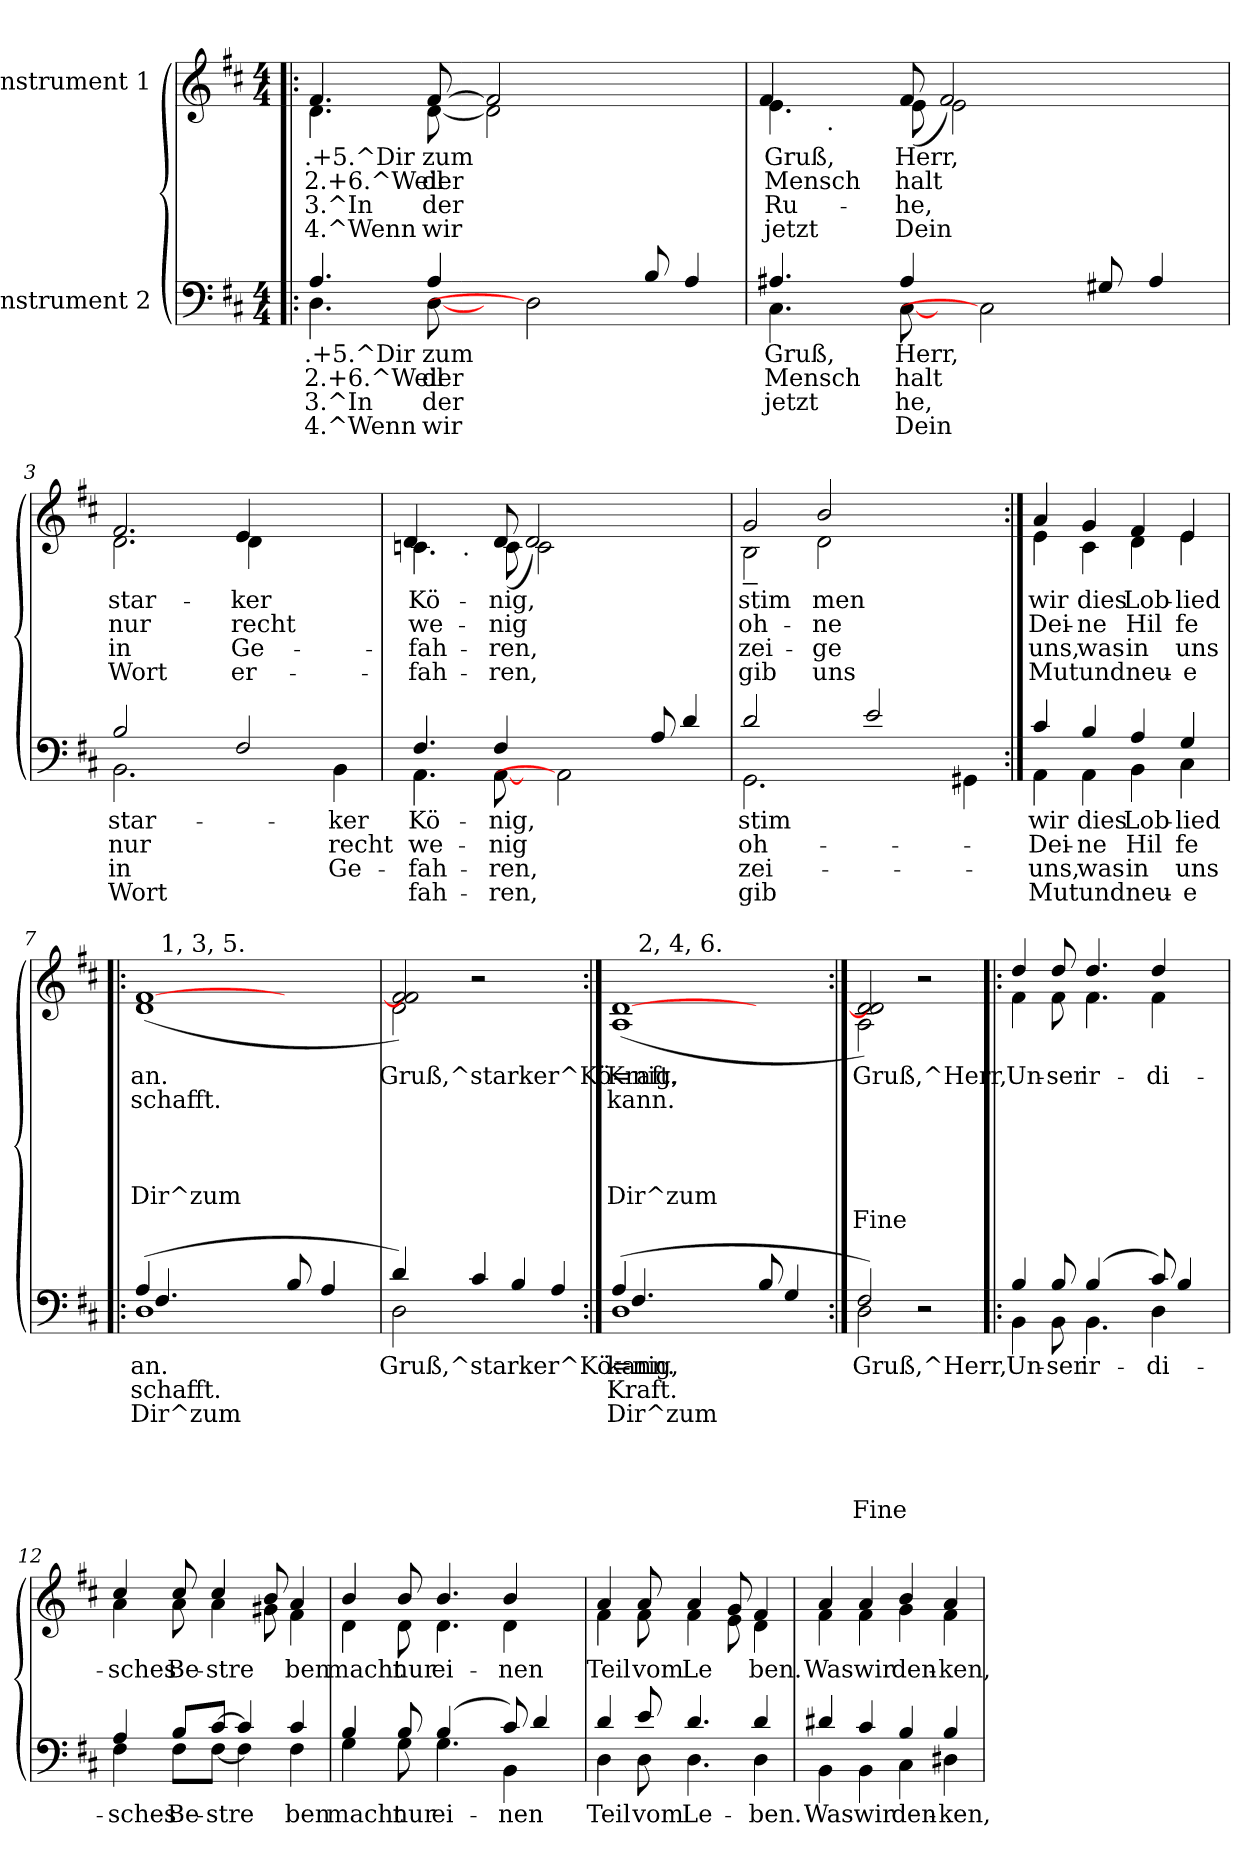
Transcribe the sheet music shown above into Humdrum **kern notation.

**kern	**text	**text	**text	**text	**text	**text	**text	**kern	**text	**text	**text	**text	**text	**text	**text
*part2	*part2	*part2	*part2	*part2	*part2	*part2	*part2	*part1	*part1	*part1	*part1	*part1	*part1	*part1	*part1
*staff2	*staff2	*staff2	*staff2	*staff2	*staff2	*staff2	*staff2	*staff1	*staff1	*staff1	*staff1	*staff1	*staff1	*staff1	*staff1
*I"Instrument 2	*	*	*	*	*	*	*	*I"Instrument 1	*	*	*	*	*	*	*
!!LO:PB:g=z
*stria5	*	*	*	*	*	*	*	*stria5	*	*	*	*	*	*	*
*clefF4	*	*	*	*	*	*	*	*clefG2	*	*	*	*	*	*	*
*k[f#c#]	*	*	*	*	*	*	*	*k[f#c#]	*	*	*	*	*	*	*
*D:	*	*	*	*	*	*	*	*D:	*	*	*	*	*	*	*
*M4/4	*	*	*	*	*	*	*	*M4/4	*	*	*	*	*	*	*
=1!|:	=1!|:	=1!|:	=1!|:	=1!|:	=1!|:	=1!|:	=1!|:	=1!|:	=1!|:	=1!|:	=1!|:	=1!|:	=1!|:	=1!|:	=1!|:
*^	*	*	*	*	*	*	*	*	*	*	*	*	*	*	*
!	!	!	!	!	!	!	!	!	!LO:TX:b:t=1	!	!	!	!	!	!	!
!	!	!LO:LY:a:rj	!LO:LY:a:rj	!LO:LY:a:rj	!LO:LY:a:rj	!	!	!	!	!LO:LY:b:rj	!LO:LY:b:rj	!LO:LY:b:rj	!LO:LY:b:rj	!	!	!
*	*	*	*	*	*	*	*	*	*^	*	*	*	*	*	*	*
4.A/	4.D\	.+5.^Dir	2.+6.^Weil	3.^In	4.^Wenn	.	.	.	4.f#/	4.d\	.+5.^Dir	2.+6.^Weil	3.^In	4.^Wenn	.	.	.
!	!	!LO:LY:a:rj	!LO:LY:a:rj	!LO:LY:a:rj	!LO:LY:a:rj	!	!	!	!	!	!LO:LY:b:rj	!LO:LY:b:rj	!LO:LY:b:rj	!LO:LY:b:rj	!	!	!
4A/	[<8D\	zum	der	der	wir	.	.	.	[>8f#/	[<8d\	zum	der	der	wir	.	.	.
!	!	!	!	!	!	!	!	!	!	!	!LO:LY:b:rj	!LO:LY:b:rj	!LO:LY:b:rj	!LO:LY:b:rj	!	!	!
.	1ryy	.	.	.	.	.	.	.	2f#/]	2d\]	.	.	.	.	.	.	.
2D\]	.	.	.	.	.	.	.	.	.	.	.	.	.	.	.	.	.
.	.	.	.	.	.	.	.	.	2ryy	2ryy	.	.	.	.	.	.	.
!	!	!LO:LY:a:rj	!LO:LY:a:rj	!LO:LY:a:rj	!LO:LY:a:rj	!	!	!	!	!	!	!	!	!	!	!	!
8B/	.	.	.	.	.	.	.	.	.	.	.	.	.	.	.	.	.
!	!	!LO:LY:a:rj	!LO:LY:a:rj	!LO:LY:a:rj	!LO:LY:a:rj	!	!	!	!	!	!	!	!	!	!	!	!
4A/	.	.	.	.	.	.	.	.	.	.	.	.	.	.	.	.	.
*	*	*	*	*	*	*	*	*	*v	*v	*	*	*	*	*	*	*
=2	=2	=2	=2	=2	=2	=2	=2	=2	=2	=2	=2	=2	=2	=2	=2	=2
!	!	!LO:LY:a:rj	!LO:LY:a:rj	!LO:LY:a:rj	!LO:LY:a:rj	!	!	!	!	!LO:LY:b:rj	!LO:LY:b:rj	!LO:LY:b:rj	!LO:LY:b:rj	!	!	!
*	*	*	*	*	*	*	*	*	*^	*	*	*	*	*	*	*
*	*	*	*	*	*	*	*	*	*	*^	*	*	*	*	*	*	*
4.A#X/	4.C#\	Gruß,	Mensch	jetzt	.	.	.	.	4.e\	4f#/	8ryy	Gruß,	Mensch	Ru-	-jetzt	.	.	.
.	.	.	.	.	.	.	.	.	.	.	32ryy	.	.	.	.	.	.	.
!	!	!	!	!	!	!	!	!	!	!	!LO:TX:b:t=.	!	!	!	!	!	!	!
.	.	.	.	.	.	.	.	.	.	.	1ryy	.	.	.	.	.	.	.
.	.	.	.	.	.	.	.	.	.	8ryy	.	.	.	.	.	.	.	.
!	!	!LO:LY:a:rj	!LO:LY:a:rj	!LO:LY:a:rj	!LO:LY:a:rj	!	!	!	!	!	!	!LO:LY:b:rj	!LO:LY:b:rj	!LO:LY:b:rj	!LO:LY:b:rj	!	!	!
4A#/	[<8C#\	Herr,	halt	he,	Dein	.	.	.	8f#/	(<8e\	.	Herr,	halt	he,	Dein	.	.	.
!	!	!	!	!	!	!	!	!	!	!	!	!LO:LY:b:rj	!LO:LY:b:rj	!LO:LY:b:rj	!LO:LY:b:rj	!	!	!
.	1ryy	.	.	.	.	.	.	.	2f#/)	2e\	.	.	.	.	.	.	.	.
2C#\]	.	.	.	.	.	.	.	.	.	.	.	.	.	.	.	.	.	.
.	.	.	.	.	.	.	.	.	2ryy	2ryy	.	.	.	.	.	.	.	.
!	!	!LO:LY:a:rj	!LO:LY:a:rj	!LO:LY:a:rj	!LO:LY:a:rj	!	!	!	!	!	!	!	!	!	!	!	!	!
8G#X/	.	.	.	.	.	.	.	.	.	.	.	.	.	.	.	.	.	.
.	.	.	.	.	.	.	.	.	.	.	4ryy	.	.	.	.	.	.	.
!	!	!LO:LY:a:rj	!LO:LY:a:rj	!LO:LY:a:rj	!LO:LY:a:rj	!	!	!	!	!	!	!	!	!	!	!	!	!
4A#/	.	.	.	.	.	.	.	.	.	.	.	.	.	.	.	.	.	.
.	.	.	.	.	.	.	.	.	.	.	16.ryy	.	.	.	.	.	.	.
=3	=3	=3	=3	=3	=3	=3	=3	=3	=3	=3	=3	=3	=3	=3	=3	=3	=3	=3
!	!	!LO:LY:a:rj	!LO:LY:a:rj	!LO:LY:a:rj	!LO:LY:a:rj	!	!	!	!	!	!	!LO:LY:b:rj	!LO:LY:b:rj	!LO:LY:b:rj	!LO:LY:b:rj	!	!	!
*	*	*	*	*	*	*	*	*	*	*v	*v	*	*	*	*	*	*	*
2.BB\	2B/	star-	-nur	in	Wort	.	.	.	2.f#/	2.d\	star-	-nur	in	Wort	.	.	.
.	1ryy	.	.	.	.	.	.	.	.	.	.	.	.	.	.	.	.
!	!	!	!	!	!	!	!	!	!	!	!LO:LY:b:rj	!LO:LY:b:rj	!LO:LY:b:rj	!LO:LY:b:rj	!	!	!
2F#/	.	.	.	.	.	.	.	.	4e/	4d\	ker	recht	Ge-	-er-	.	.	.
.	.	.	.	.	.	.	.	.	2ryy	2ryy	.	.	.	.	.	.	.
!	!	!LO:LY:a:rj	!LO:LY:a:rj	!LO:LY:a:rj	!LO:LY:a:rj	!	!	!	!	!	!	!	!	!	!	!	!
4BB\	.	ker	recht	Ge-	-	.	.	.	.	.	.	.	.	.	.	.	.
=4	=4	=4	=4	=4	=4	=4	=4	=4	=4	=4	=4	=4	=4	=4	=4	=4	=4
!	!	!LO:LY:a:rj	!LO:LY:a:rj	!LO:LY:a:rj	!LO:LY:a:rj	!	!	!	!	!	!LO:LY:b:rj	!LO:LY:b:rj	!LO:LY:b:rj	!LO:LY:b:rj	!	!	!
4.F#/	4.AA\	Kö-	-we-	-fah-	-fah-	.	.	.	4.cn\	4d/	-Kö-	-we-	-fah-	-fah-	.	.	.
!	!	!	!	!	!	!	!	!	!	!LO:TX:b:t=.	!	!	!	!	!	!	!
.	.	.	.	.	.	.	.	.	.	8ryy	.	.	.	.	.	.	.
!	!	!LO:LY:a:rj	!LO:LY:a:rj	!LO:LY:a:rj	!LO:LY:a:rj	!	!	!	!	!	!LO:LY:b:rj	!LO:LY:b:rj	!LO:LY:b:rj	!LO:LY:b:rj	!	!	!
4F#/	[<8AA\	-nig,	nig	ren,	ren,	.	.	.	8d/	(<8c\	-nig,	nig	ren,	ren,	.	.	.
!	!	!	!	!	!	!	!	!	!	!	!LO:LY:b:rj	!LO:LY:b:rj	!LO:LY:b:rj	!LO:LY:b:rj	!	!	!
.	1ryy	.	.	.	.	.	.	.	2d/)	2c\	.	.	.	.	.	.	.
2AA\]	.	.	.	.	.	.	.	.	.	.	.	.	.	.	.	.	.
.	.	.	.	.	.	.	.	.	2ryy	2ryy	.	.	.	.	.	.	.
!	!	!LO:LY:a:rj	!LO:LY:a:rj	!LO:LY:a:rj	!LO:LY:a:rj	!	!	!	!	!	!	!	!	!	!	!	!
8A/	.	.	.	.	.	.	.	.	.	.	.	.	.	.	.	.	.
!	!	!LO:LY:a:rj	!LO:LY:a:rj	!LO:LY:a:rj	!LO:LY:a:rj	!	!	!	!	!	!	!	!	!	!	!	!
4d/	.	.	.	.	.	.	.	.	.	.	.	.	.	.	.	.	.
=5	=5	=5	=5	=5	=5	=5	=5	=5	=5	=5	=5	=5	=5	=5	=5	=5	=5
!	!	!LO:LY:a:rj	!LO:LY:a:rj	!LO:LY:a:rj	!LO:LY:a:rj	!	!	!	!	!	!LO:LY:b:rj	!LO:LY:b:rj	!LO:LY:b:rj	!LO:LY:b:rj	!	!	!
2.GG\	2d/	stim	oh-	-zei-	-gib	.	.	.	2g/	2B~>\	stim	oh-	-zei-	-gib	.	.	.
!	!	!	!	!	!	!	!	!	!	!	!LO:LY:b:rj	!LO:LY:b:rj	!LO:LY:b:rj	!LO:LY:b:rj	!	!	!
.	1ryy	.	.	.	.	.	.	.	2b/	2d\	men	ne	ge	uns	.	.	.
2e/	.	.	.	.	.	.	.	.	.	.	.	.	.	.	.	.	.
.	.	.	.	.	.	.	.	.	2ryy	2ryy	.	.	.	.	.	.	.
!	!	!LO:LY:a:rj	!LO:LY:a:rj	!LO:LY:a:rj	!LO:LY:a:rj	!	!	!	!	!	!	!	!	!	!	!	!
4GG#X\	.	.	.	.	.	.	.	.	.	.	.	.	.	.	.	.	.
!!LO:LB:g=z	!!
=6:|!	=6:|!	=6:|!	=6:|!	=6:|!	=6:|!	=6:|!	=6:|!	=6:|!	=6:|!	=6:|!	=6:|!	=6:|!	=6:|!	=6:|!	=6:|!	=6:|!	=6:|!
!	!	!LO:LY:a:rj	!LO:LY:a:rj	!LO:LY:a:rj	!LO:LY:a:rj	!	!	!	!	!	!LO:LY:b:rj	!LO:LY:b:rj	!LO:LY:b:rj	!LO:LY:b:rj	!	!	!
4c#/	4AA\	wir	Dei-	-uns,	Mutund	.	.	.	4a/	4e\	wir	Dei-	-uns,	Mutund	.	.	.
!	!	!LO:LY:a:rj	!LO:LY:a:rj	!LO:LY:a:rj	!LO:LY:a:rj	!	!	!	!	!	!LO:LY:b:rj	!LO:LY:b:rj	!LO:LY:b:rj	!LO:LY:b:rj	!	!	!
4B/	4AA\	dies	ne	was	.	.	.	.	4g/	4c#\	dies	ne	was	.	.	.	.
!	!	!LO:LY:a:rj	!LO:LY:a:rj	!LO:LY:a:rj	!LO:LY:a:rj	!	!	!	!	!	!LO:LY:b:rj	!LO:LY:b:rj	!LO:LY:b:rj	!LO:LY:b:rj	!	!	!
4A/	4BB\	Lob-	-Hil	in	neu-	.	.	.	4f#/	4d\	Lob-	-Hil	in	neu-	.	.	.
!	!	!LO:LY:a:rj	!LO:LY:a:rj	!LO:LY:a:rj	!LO:LY:a:rj	!	!	!	!	!	!LO:LY:b:rj	!LO:LY:b:rj	!LO:LY:b:rj	!LO:LY:b:rj	!	!	!
4G/	4C#\	-lied	fe	uns	e	.	.	.	4e/	4e\	-lied	fe	uns	e	.	.	.
=7!|:	=7!|:	=7!|:	=7!|:	=7!|:	=7!|:	=7!|:	=7!|:	=7!|:	=7!|:	=7!|:	=7!|:	=7!|:	=7!|:	=7!|:	=7!|:	=7!|:	=7!|:
*	*^	*	*	*	*	*	*	*	*	*	*	*	*	*	*	*	*
!	!	!	!LO:LY:a:rj	!LO:LY:a:rj	!LO:LY:a:rj	!	!	!	!	!	!	!LO:LY:b:rj	!LO:LY:b:rj	!	!	!	!LO:LY:b:rj	!
(<1D	4.F#/	4A/	an.	schafft.	Dir^zum	.	.	.	.	(<[>1f# 1d	16ryy	an.	schafft.	.	.	.	Dir^zum	.
.	.	.	.	.	.	.	.	.	.	.	64ryy	.	.	.	.	.	.	.
!	!	!	!	!	!	!	!	!	!	!	!LO:TX:a:t=1, 3, 5.	!	!	!	!	!	!	!
.	.	.	.	.	.	.	.	.	.	.	1ryy	.	.	.	.	.	.	.
.	.	1ryy	.	.	.	.	.	.	.	.	.	.	.	.	.	.	.	.
.	1ryy	.	.	.	.	.	.	.	.	.	.	.	.	.	.	.	.	.
!	!	!	!LO:LY:a:rj	!LO:LY:a:rj	!LO:LY:a:rj	!	!	!	!	!	!	!	!	!	!	!	!	!
8B/	.	.	.	.	.	.	.	.	.	4.ryy	.	.	.	.	.	.	.	.
.	.	.	.	.	.	.	.	.	.	.	4ryy	.	.	.	.	.	.	.
!	!	!	!LO:LY:a:rj	!LO:LY:a:rj	!LO:LY:a:rj	!	!	!	!	!	!	!	!	!	!	!	!	!
4A/	.	.	.	.	.	.	.	.	.	.	.	.	.	.	.	.	.	.
.	.	8ryy	.	.	.	.	.	.	.	.	.	.	.	.	.	.	.	.
.	.	.	.	.	.	.	.	.	.	.	32.ryy	.	.	.	.	.	.	.
=8	=8	=8	=8	=8	=8	=8	=8	=8	=8	=8	=8	=8	=8	=8	=8	=8	=8	=8
!	!	!	!LO:LY:a:rj	!	!	!	!	!	!	!	!	!LO:LY:b:rj	!	!	!	!	!	!
*	*v	*v	*	*	*	*	*	*	*	*	*	*	*	*	*	*	*	*
2D\	4d/)	Gruß,^starker^Kö=nig,	.	.	.	.	.	.	2f#/ 2f#/])	2d\	Gruß,^starker^Kö=nig,	.	.	.	.	.	.
.	1ryy	.	.	.	.	.	.	.	.	.	.	.	.	.	.	.	.
!	!	!LO:LY:a:rj	!	!	!	!	!	!	!	!	!	!	!	!	!	!	!
4c#/	.	.	.	.	.	.	.	.	2r	4ryy	.	.	.	.	.	.	.
!	!	!LO:LY:a:rj	!	!	!	!	!	!	!	!	!	!	!	!	!	!	!
4B/	.	.	.	.	.	.	.	.	.	2ryy	.	.	.	.	.	.	.
!	!	!LO:LY:a:rj	!	!	!	!	!	!	!	!	!	!	!	!	!	!	!
4A/	.	.	.	.	.	.	.	.	4ryy	.	.	.	.	.	.	.	.
=9:|!	=9:|!	=9:|!	=9:|!	=9:|!	=9:|!	=9:|!	=9:|!	=9:|!	=9:|!	=9:|!	=9:|!	=9:|!	=9:|!	=9:|!	=9:|!	=9:|!	=9:|!
*	*^	*	*	*	*	*	*	*	*	*	*	*	*	*	*	*	*
!	!	!	!LO:LY:a:rj	!LO:LY:a:rj	!LO:LY:a:rj	!	!	!	!	!	!	!LO:LY:b:rj	!LO:LY:b:rj	!	!	!	!LO:LY:b:rj	!
(<1D	4.F#/	4A/	kann.	Kraft.	Dir^zum	.	.	.	.	(<[>1d 1A	8ryy	Kraft.	kann.	.	.	.	Dir^zum	.
!	!	!	!	!	!	!	!	!	!	!	!LO:TX:a:t=2, 4, 6.	!	!	!	!	!	!	!
.	.	.	.	.	.	.	.	.	.	.	1ryy	.	.	.	.	.	.	.
.	.	1ryy	.	.	.	.	.	.	.	.	.	.	.	.	.	.	.	.
.	1ryy	.	.	.	.	.	.	.	.	.	.	.	.	.	.	.	.	.
!	!	!	!LO:LY:a:rj	!LO:LY:a:rj	!LO:LY:a:rj	!	!	!	!	!	!	!	!	!	!	!	!	!
8B/	.	.	.	.	.	.	.	.	.	4.ryy	.	.	.	.	.	.	.	.
!	!	!	!LO:LY:a:rj	!LO:LY:a:rj	!LO:LY:a:rj	!	!	!	!	!	!	!	!	!	!	!	!	!
4G/	.	.	.	.	.	.	.	.	.	.	4ryy	.	.	.	.	.	.	.
.	.	8ryy	.	.	.	.	.	.	.	.	.	.	.	.	.	.	.	.
=10:|!	=10:|!	=10:|!	=10:|!	=10:|!	=10:|!	=10:|!	=10:|!	=10:|!	=10:|!	=10:|!	=10:|!	=10:|!	=10:|!	=10:|!	=10:|!	=10:|!	=10:|!	=10:|!
!	!	!	!LO:LY:a:rj	!	!	!	!	!	!LO:LY:b:rj	!	!	!LO:LY:b:rj	!	!	!	!	!	!LO:LY:b:rj
*	*v	*v	*	*	*	*	*	*	*	*	*	*	*	*	*	*	*	*
2F#/)	2D\	Gruß,^Herr,	.	.	.	.	.	Fine	2d/ 2d/])	2A\	Gruß,^Herr,	.	.	.	.	.	Fine
2r	2ryy	.	.	.	.	.	.	.	2r	2ryy	.	.	.	.	.	.	.
=11!|:	=11!|:	=11!|:	=11!|:	=11!|:	=11!|:	=11!|:	=11!|:	=11!|:	=11!|:	=11!|:	=11!|:	=11!|:	=11!|:	=11!|:	=11!|:	=11!|:	=11!|:
!	!	!LO:LY:a:rj	!	!	!	!	!	!	!	!	!LO:LY:b:rj	!	!	!	!	!	!
4B/	4BB\	Un-	.	.	.	.	.	.	4dd/	4f#\	Un-	.	.	.	.	.	.
!	!	!LO:LY:a:rj	!	!	!	!	!	!	!	!	!LO:LY:b:rj	!	!	!	!	!	!
8B/	8BB\	-ser	.	.	.	.	.	.	8dd/	8f#\	-ser	.	.	.	.	.	.
!	!	!LO:LY:a:rj	!	!	!	!	!	!	!	!	!LO:LY:b:rj	!	!	!	!	!	!
4.BB\	(>4B/	ir-	.	.	.	.	.	.	4.dd/	4.f#\	ir-	.	.	.	.	.	.
.	8ryy	.	.	.	.	.	.	.	.	.	.	.	.	.	.	.	.
!	!	!LO:LY:a:rj	!	!	!	!	!	!	!	!	!	!	!	!	!	!	!
!	!	!LO:LY:a:rj	!	!	!	!	!	!	!	!	!LO:LY:b:rj	!	!	!	!	!	!
8c#/)	4D\	-di-	.	.	.	.	.	.	4dd/	4f#\	-di-	.	.	.	.	.	.
4B/	.	.	.	.	.	.	.	.	.	.	.	.	.	.	.	.	.
.	8ryy	.	.	.	.	.	.	.	8ryy	8ryy	.	.	.	.	.	.	.
!!LO:LB:g=z	!!
=12	=12	=12	=12	=12	=12	=12	=12	=12	=12	=12	=12	=12	=12	=12	=12	=12	=12
!	!	!LO:LY:a:rj	!	!	!	!	!	!	!	!	!LO:LY:b:rj	!	!	!	!	!	!
4A/	4F#\	-sches	.	.	.	.	.	.	4cc#/	4a\	-sches	.	.	.	.	.	.
!	!	!LO:LY:a:rj	!	!	!	!	!	!	!	!	!LO:LY:b:rj	!	!	!	!	!	!
8B/L	8F#\L	Be-	.	.	.	.	.	.	8cc#/	8a\	Be-	.	.	.	.	.	.
!	!	!LO:LY:a:rj	!	!	!	!	!	!	!	!	!LO:LY:b:rj	!	!	!	!	!	!
[>8c#/J	[<8F#\J	-stre-	.	.	.	.	.	.	4cc#/	4a\	-stre-	.	.	.	.	.	.
!	!	!LO:LY:a:rj	!	!	!	!	!	!	!	!	!	!	!	!	!	!	!
4c#/]	4F#\]	--	.	.	.	.	.	.	.	.	.	.	.	.	.	.	.
!	!	!	!	!	!	!	!	!	!	!	!LO:LY:b:rj	!	!	!	!	!	!
.	.	.	.	.	.	.	.	.	8b/	8g#X\	--	.	.	.	.	.	.
!	!	!LO:LY:a:rj	!	!	!	!	!	!	!	!	!LO:LY:b:rj	!	!	!	!	!	!
4c#/	4F#\	-ben	.	.	.	.	.	.	4a/	4f#\	-ben	.	.	.	.	.	.
=13	=13	=13	=13	=13	=13	=13	=13	=13	=13	=13	=13	=13	=13	=13	=13	=13	=13
!	!	!LO:LY:a:rj	!	!	!	!	!	!	!	!	!LO:LY:b:rj	!	!	!	!	!	!
4B/	4G\	macht	.	.	.	.	.	.	4b/	4d\	macht	.	.	.	.	.	.
!	!	!LO:LY:a:rj	!	!	!	!	!	!	!	!	!LO:LY:b:rj	!	!	!	!	!	!
8B/	8G\	nur	.	.	.	.	.	.	8b/	8d\	nur	.	.	.	.	.	.
!	!	!LO:LY:a:rj	!	!	!	!	!	!	!	!	!LO:LY:b:rj	!	!	!	!	!	!
4.G\	(>4B/	ei-	.	.	.	.	.	.	4.b/	4.d\	ei-	.	.	.	.	.	.
.	8ryy	.	.	.	.	.	.	.	.	.	.	.	.	.	.	.	.
!	!	!LO:LY:a:rj	!	!	!	!	!	!	!	!	!	!	!	!	!	!	!
!	!	!LO:LY:a:rj	!	!	!	!	!	!	!	!	!LO:LY:b:rj	!	!	!	!	!	!
8c#/)	4BB\	-nen	.	.	.	.	.	.	4b/	4d\	-nen	.	.	.	.	.	.
4d/	.	.	.	.	.	.	.	.	.	.	.	.	.	.	.	.	.
.	8ryy	.	.	.	.	.	.	.	8ryy	8ryy	.	.	.	.	.	.	.
=14	=14	=14	=14	=14	=14	=14	=14	=14	=14	=14	=14	=14	=14	=14	=14	=14	=14
!	!	!LO:LY:a:rj	!	!	!	!	!	!	!	!	!LO:LY:b:rj	!	!	!	!	!	!
4d/	4D\	Teil	.	.	.	.	.	.	4a/	4f#\	Teil	.	.	.	.	.	.
!	!	!LO:LY:a:rj	!	!	!	!	!	!	!	!	!LO:LY:b:rj	!	!	!	!	!	!
8e/	8D\	vom	.	.	.	.	.	.	8a/	8f#\	vom	.	.	.	.	.	.
!	!	!LO:LY:a:rj	!	!	!	!	!	!	!	!	!LO:LY:b:rj	!	!	!	!	!	!
4.d/	4.D\	Le-	.	.	.	.	.	.	4a/	4f#\	Le-	.	.	.	.	.	.
!	!	!	!	!	!	!	!	!	!	!	!LO:LY:b:rj	!	!	!	!	!	!
.	.	.	.	.	.	.	.	.	8g/	8e\	--	.	.	.	.	.	.
!	!	!LO:LY:a:rj	!	!	!	!	!	!	!	!	!LO:LY:b:rj	!	!	!	!	!	!
4d/	4D\	-ben.	.	.	.	.	.	.	4f#/	4d\	-ben.	.	.	.	.	.	.
=15	=15	=15	=15	=15	=15	=15	=15	=15	=15	=15	=15	=15	=15	=15	=15	=15	=15
!	!	!LO:LY:a:rj	!	!	!	!	!	!	!	!	!LO:LY:b:rj	!	!	!	!	!	!
4d#X/	4BB\	Was	.	.	.	.	.	.	4a/	4f#\	Was	.	.	.	.	.	.
!	!	!LO:LY:a:rj	!	!	!	!	!	!	!	!	!LO:LY:b:rj	!	!	!	!	!	!
4c#/	4BB\	wir	.	.	.	.	.	.	4a/	4f#\	wir	.	.	.	.	.	.
!	!	!LO:LY:a:rj	!	!	!	!	!	!	!	!	!LO:LY:b:rj	!	!	!	!	!	!
4B/	4C#\	den-	.	.	.	.	.	.	4b/	4g\	den-	.	.	.	.	.	.
!	!	!LO:LY:a:rj	!	!	!	!	!	!	!	!	!LO:LY:b:rj	!	!	!	!	!	!
4B/	4D#X\	-ken,	.	.	.	.	.	.	4a/	4f#\	-ken,	.	.	.	.	.	.
*v	*v	*	*	*	*	*	*	*	*	*	*	*	*	*	*	*	*
*	*	*	*	*	*	*	*	*v	*v	*	*	*	*	*	*	*
=	=	=	=	=	=	=	=	=	=	=	=	=	=	=	=
*-	*-	*-	*-	*-	*-	*-	*-	*-	*-	*-	*-	*-	*-	*-	*-
